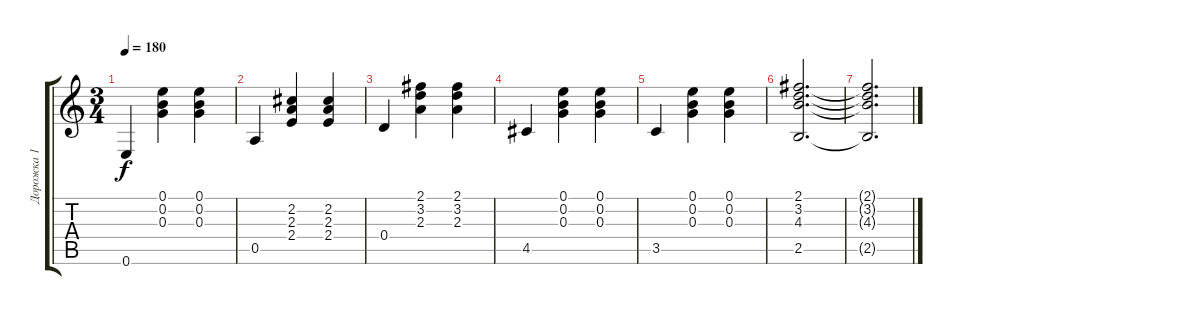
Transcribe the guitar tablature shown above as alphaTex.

\track ("Дорожка 1" "Дорожка 1") {instrument acousticguitarnylon}
\staff {score tabs}
\tuning (E4 B3 G3 D3 A2 E2) {hide}
\ts (3 4)
\tempo 180
\clef g2
\ks c
0.6.4{dy f} (0.1 0.2 0.3).4 (0.1 0.2 0.3).4 |
0.5.4 (2.2 2.3 2.4).4 (2.2 2.3 2.4).4 |
0.4.4 (2.1 3.2 2.3).4 (2.1 3.2 2.3).4 |
4.5.4 (0.1 0.2 0.3).4 (0.1 0.2 0.3).4 |
3.5.4 (0.1 0.2 0.3).4 (0.1 0.2 0.3).4 |
(2.1 3.2 4.3 2.5).2{d} |
(2.1{t} 3.2{t} 4.3{t} 2.5{t}).2{d}
